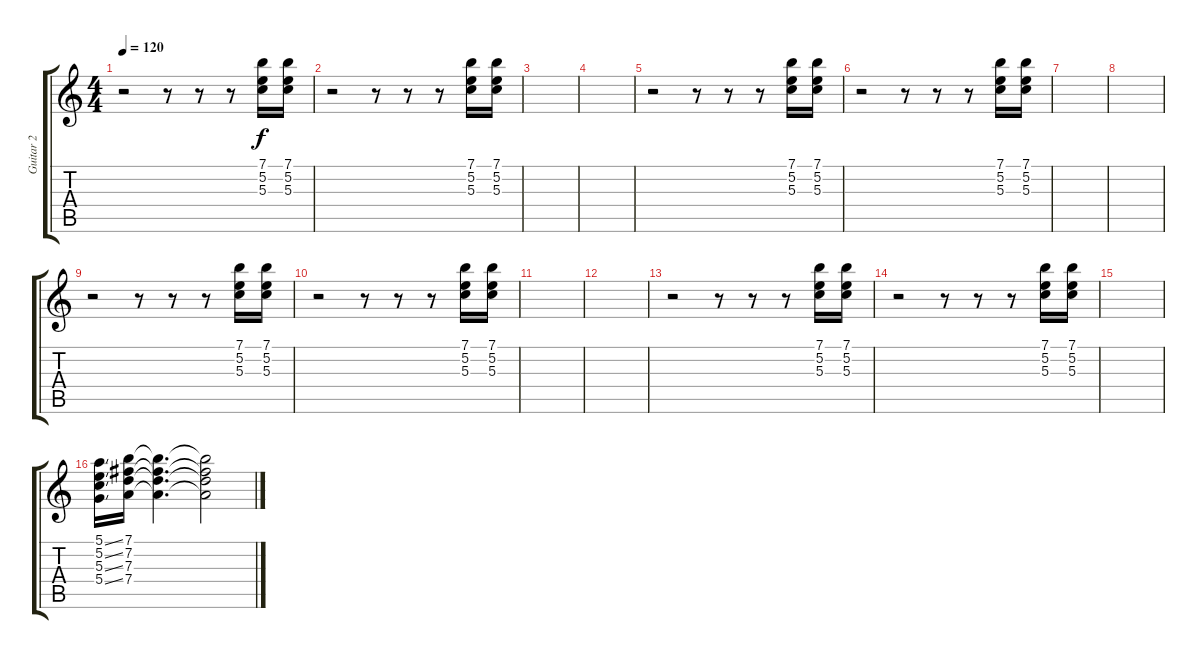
\track ("Guitar 2 " "Guitar 2 ") {instrument electricguitarclean}
\staff {score tabs}
\tuning (E4 B3 G3 D3 A2 E2) {hide}
\ts (4 4)
\tempo 120
\clef g2
\ks c
r.2{dy f} r.8 r.8 r.8 (7.1 5.2 5.3).16 (7.1 5.2 5.3).16 |
r.2 r.8 r.8 r.8 (7.1 5.2 5.3).16 (7.1 5.2 5.3).16 |
|
|
r.2 r.8 r.8 r.8 (7.1 5.2 5.3).16 (7.1 5.2 5.3).16 |
r.2 r.8 r.8 r.8 (7.1 5.2 5.3).16 (7.1 5.2 5.3).16 |
|
|
r.2 r.8 r.8 r.8 (7.1 5.2 5.3).16 (7.1 5.2 5.3).16 |
r.2 r.8 r.8 r.8 (7.1 5.2 5.3).16 (7.1 5.2 5.3).16 |
|
|
r.2 r.8 r.8 r.8 (7.1 5.2 5.3).16 (7.1 5.2 5.3).16 |
r.2 r.8 r.8 r.8 (7.1 5.2 5.3).16 (7.1 5.2 5.3).16 |
|
(5.1{ss} 5.2{ss} 5.3{ss} 5.4{ss}).16 (7.1 7.2 7.3 7.4).16 (7.1{t} 7.2{t} 7.3{t} 7.4{t}).4{d} (7.1{t} 7.2{t} 7.3{t} 7.4{t}).2
